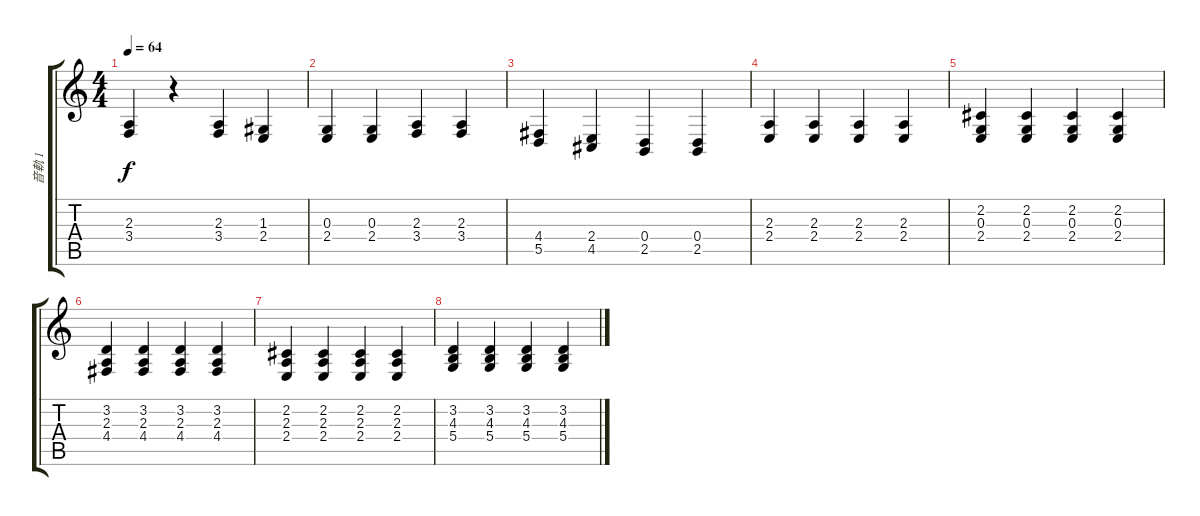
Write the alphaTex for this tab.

\track ("音軌 1" "音軌 1") {instrument acousticgrandpiano}
\staff {score tabs}
\tuning (E4 B3 G3 D3 A2 E2) {hide}
\ts (4 4)
\tempo 64
\clef g2
\ks c
(2.3 3.4).4{dy f} r.4 (2.3 3.4).4 (1.3 2.4).4 |
(0.3 2.4).4 (0.3 2.4).4 (2.3 3.4).4 (2.3 3.4).4 |
(4.4 5.5).4 (2.4 4.5).4 (0.4 2.5).4 (0.4 2.5).4 |
(2.3 2.4).4 (2.3 2.4).4 (2.3 2.4).4 (2.3 2.4).4 |
(2.2 0.3 2.4).4 (2.2 0.3 2.4).4 (2.2 0.3 2.4).4 (2.2 0.3 2.4).4 |
(3.2 2.3 4.4).4 (3.2 2.3 4.4).4 (3.2 2.3 4.4).4 (3.2 2.3 4.4).4 |
(2.2 2.3 2.4).4 (2.2 2.3 2.4).4 (2.2 2.3 2.4).4 (2.2 2.3 2.4).4 |
(3.2 4.3 5.4).4 (3.2 4.3 5.4).4 (3.2 4.3 5.4).4 (3.2 4.3 5.4).4
